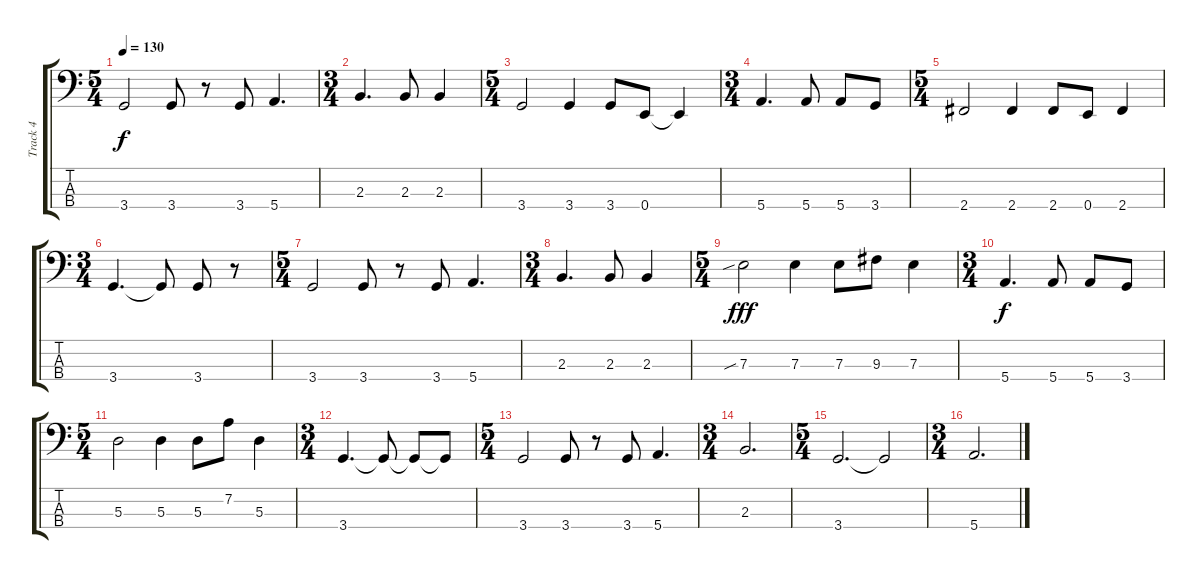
\track ("Track 4" "Track 4") {instrument electricbassfinger}
\staff {score tabs}
\tuning (G2 D2 A1 E1) {hide}
\ts (5 4)
\tempo 130
\clef f4
\ks c
3.4.2{dy f} 3.4.8 r.8 3.4.8 5.4.4{d} |
\ts (3 4)
2.3.4{d volume 7} 2.3.8 2.3.4 |
\ts (5 4)
3.4.2 3.4.4 3.4.8 0.4.8 0.4{t}.4 |
\ts (3 4)
5.4.4{d} 5.4.8 5.4.8 3.4.8 |
\ts (5 4)
2.4.2 2.4.4 2.4.8 0.4.8 2.4.4 |
\ts (3 4)
3.4.4{d} 3.4{t}.8 3.4.8 r.8 |
\ts (5 4)
3.4.2 3.4.8 r.8 3.4.8 5.4.4{d} |
\ts (3 4)
2.3.4{d} 2.3.8 2.3.4 |
\ts (5 4)
7.3{sib}.2{dy fff} 7.3.4 7.3.8 9.3.8 7.3.4 |
\ts (3 4)
5.4.4{d dy f} 5.4.8 5.4.8 3.4.8 |
\ts (5 4)
5.3.2 5.3.4 5.3.8 7.2.8 5.3.4 |
\ts (3 4)
3.4.4{d} 3.4{t}.8 3.4{t}.8 3.4{t}.8 |
\ts (5 4)
3.4.2 3.4.8 r.8 3.4.8 5.4.4{d} |
\ts (3 4)
2.3.2{d} |
\ts (5 4)
3.4.2{d} 3.4{t}.2 |
\ts (3 4)
5.4.2{d}
